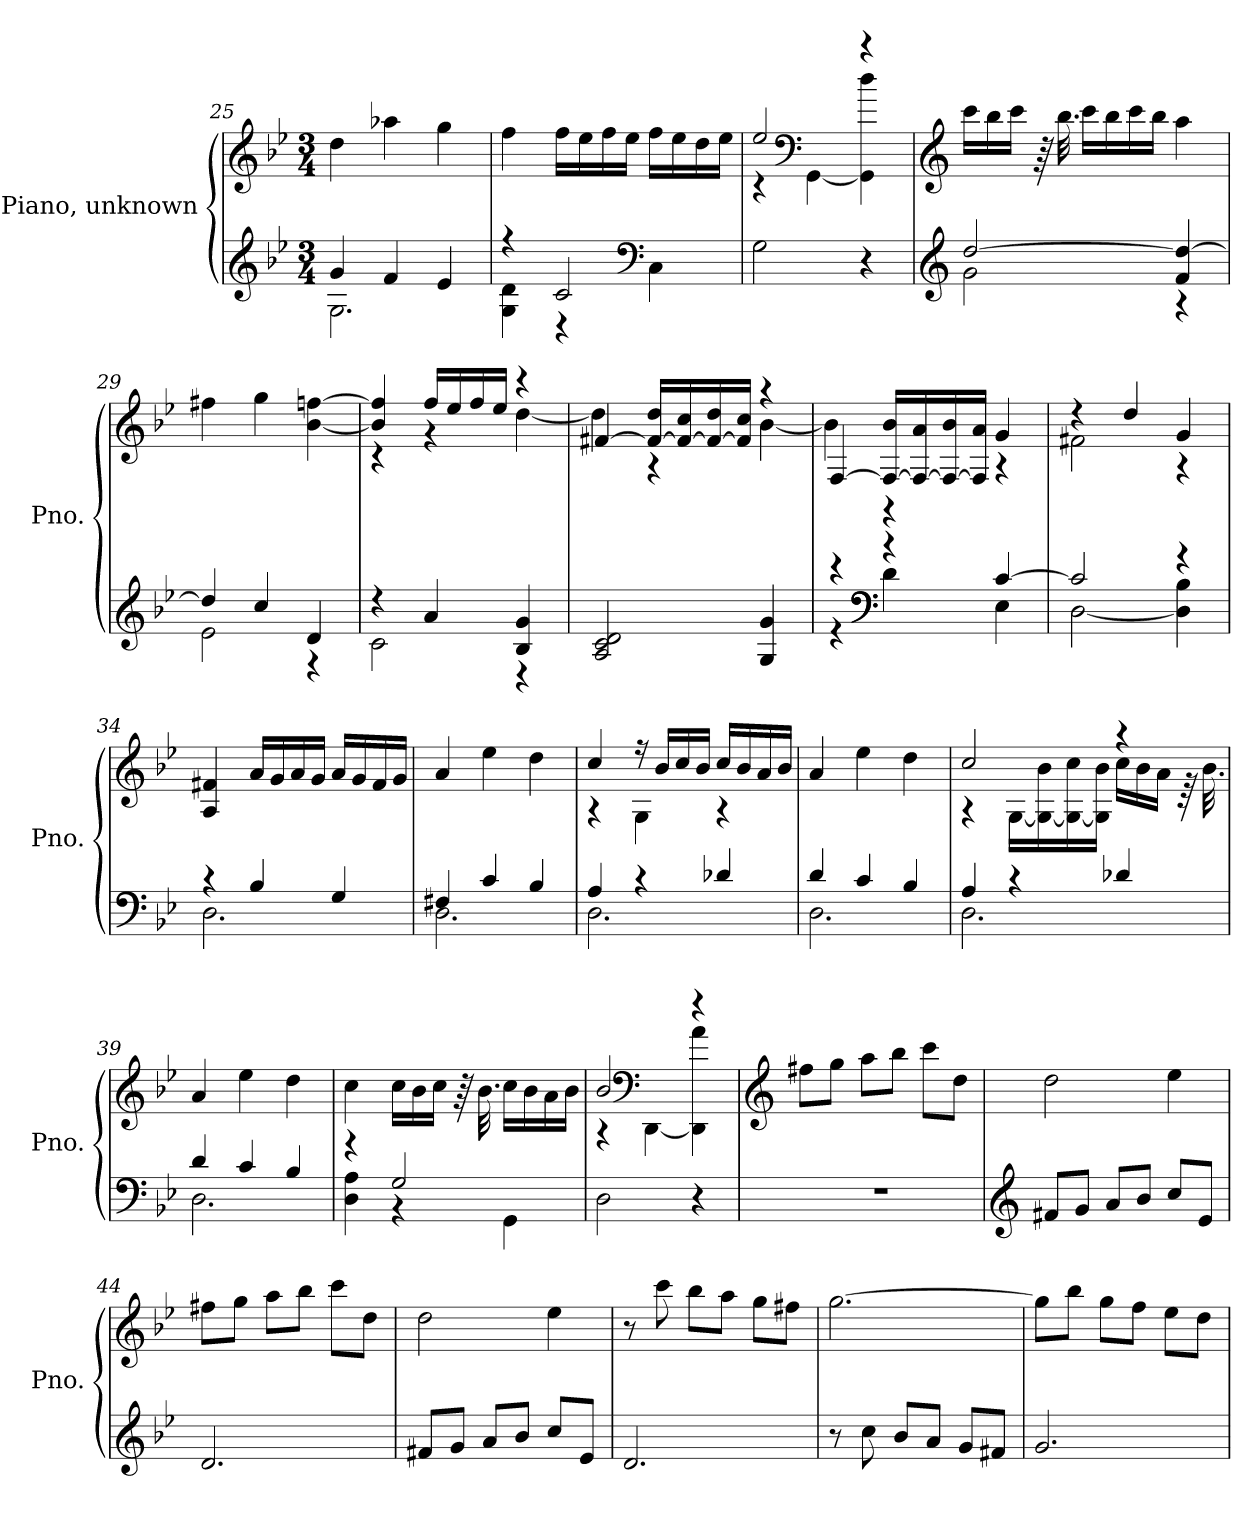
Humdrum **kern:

**kern	**kern
*part1	*part1
*staff2	*staff1
*I"Piano, unknown	*
*I'Pno.	*
*clefG2	*clefG2
*k[b-e-]	*k[b-e-]
*M3/4	*M3/4
=25	=25
*^	*
4g/	2.G\	4dd\
4f/	.	4aa-X\
4e-/	.	4gg\
=26	=26	=26
4r	4G\ 4d\	4ff\
2c/	4r	16ff\LL
.	.	16ee-\
.	.	16ff\
.	.	16ee-\JJ
*clefF4	*	*
.	4C\	16ff\LL
.	.	16ee-\
.	.	16dd\
.	.	16ee-\JJ
*v	*v	*
=27	=27
*	*^
2G\	2ee-/	4r
*	*clefF4	*
.	.	[4GG\
4r	4r	4GG\] 4dd\
*	*v	*v
!!LO:LB:g=z
=28	=28
*clefG2	*clefG2
*^	*
[2dd/	2g\	16ccc\LL
.	.	16bb-\
.	.	16ccc\JJ
.	.	64r
.	.	32.bb-\
.	.	16ccc\LL
.	.	16bb-\
.	.	16ccc\
.	.	16bb-\JJ
4f/ 4dd/_	4r	4aa\
=29	=29	=29
4dd/]	2e-\	4ff#X\
4cc/	.	4gg\
4d/	4r	[4b-\ [4ffn\
=30	=30	=30
*	*	*^
4r	2c\	4b-/] 4ff/]	4r
4a/	.	16ff/LL	4r
.	.	16ee-/	.
.	.	16ff/	.
.	.	16ee-/JJ	.
4B-/ 4g/	4r	4r	[4dd\
*v	*v	*	*
=31	=31	=31
2A/ 2c/ 2d/	[4f#X/	4dd\]
.	16f#/_ 16dd/LL	4r
.	16f#/_ 16cc/	.
.	16f#/_ 16dd/	.
.	16f#/] 16cc/JJ	.
4G/ 4g/	4r	[4b-\
!!LO:PB:g=z	!!
=32	=32	=32
*^	*	*
4r	4r	[4F/	4b-\]
*clefF4	*	*	*
4r	4d\	16F/_ 16b-/LL	4r
.	.	16F/_ 16a/	.
.	.	16F/_ 16b-/	.
.	.	16F/] 16a/JJ	.
[4c/	4E-\	4g/	4r
=33	=33	=33	=33
2c/]	[2D\	4r	2f#X\
.	.	4dd/	.
4r	4D\] 4B-\	4g/	4r
*	*	*v	*v
=34	=34	=34
4r	2.D\	4A/ 4f#X/
4B-/	.	16a/LL
.	.	16g/
.	.	16a/
.	.	16g/JJ
4G/	.	16a/LL
.	.	16g/
.	.	16f#/
.	.	16g/JJ
=35	=35	=35
4F#X/	2.D\	4a/
4c/	.	4ee-\
4B-/	.	4dd\
=36	=36	=36
*	*	*^
4A/	2.D\	4cc/	4r
4r	.	16r	4G\
.	.	16b-/LL	.
.	.	16cc/	.
.	.	16b-/JJ	.
4d-X/	.	16cc/LL	4r
.	.	16b-/	.
.	.	16a/	.
.	.	16b-/JJ	.
*	*	*v	*v
=37	=37	=37
4d/	2.D\	4a/
4c/	.	4ee-\
4B-/	.	4dd\
!!LO:LB:g=z
=38	=38	=38
*	*	*^
4A/	2.D\	2cc/	4r
4r	.	.	[16G\LL
.	.	.	16G\_ 16b-\
.	.	.	16G\_ 16cc\
.	.	.	16G\] 16b-\JJ
4d-X/	.	4r	16cc\LL
.	.	.	16b-\
.	.	.	16a\JJ
.	.	.	64r
.	.	.	32.b-\
*	*	*v	*v
=39	=39	=39
4d/	2.D\	4a/
4c/	.	4ee-\
4B-/	.	4dd\
=40	=40	=40
4r	4D\ 4A\	4cc\
2G/	4r	16cc\LL
.	.	16b-\
.	.	16cc\JJ
.	.	64r
.	.	32.b-\
.	4GG\	16cc\LL
.	.	16b-\
.	.	16a\
.	.	16b-\JJ
*v	*v	*
=41	=41
*	*^
2D\	2b-/	4r
*	*clefF4	*
.	.	[4DD\
4r	4r	4DD\] 4a\
*	*v	*v
!!LO:LB:g=z
=42	=42
*	*clefG2
2.r	8ff#X\L
.	8gg\J
.	8aa\L
.	8bb-\J
.	8ccc\L
.	8dd\J
=43	=43
*clefG2	*
8f#X/L	2dd\
8g/J	.
8a/L	.
8b-/J	.
8cc/L	4ee-\
8e-/J	.
=44	=44
2.d/	8ff#X\L
.	8gg\J
.	8aa\L
.	8bb-\J
.	8ccc\L
.	8dd\J
=45	=45
8f#X/L	2dd\
8g/J	.
8a/L	.
8b-/J	.
8cc/L	4ee-\
8e-/J	.
=46	=46
2.d/	8r
.	8ccc\
.	8bb-\L
.	8aa\J
.	8gg\L
.	8ff#X\J
!!LO:LB:g=z
=47	=47
8r	[2.gg\
8cc\	.
8b-/L	.
8a/J	.
8g/L	.
8f#X/J	.
=48	=48
2.g/	8gg\L]
.	8bb-\J
.	8gg\L
.	8ff\J
.	8ee-\L
.	8dd\J
=	=
*-	*-
